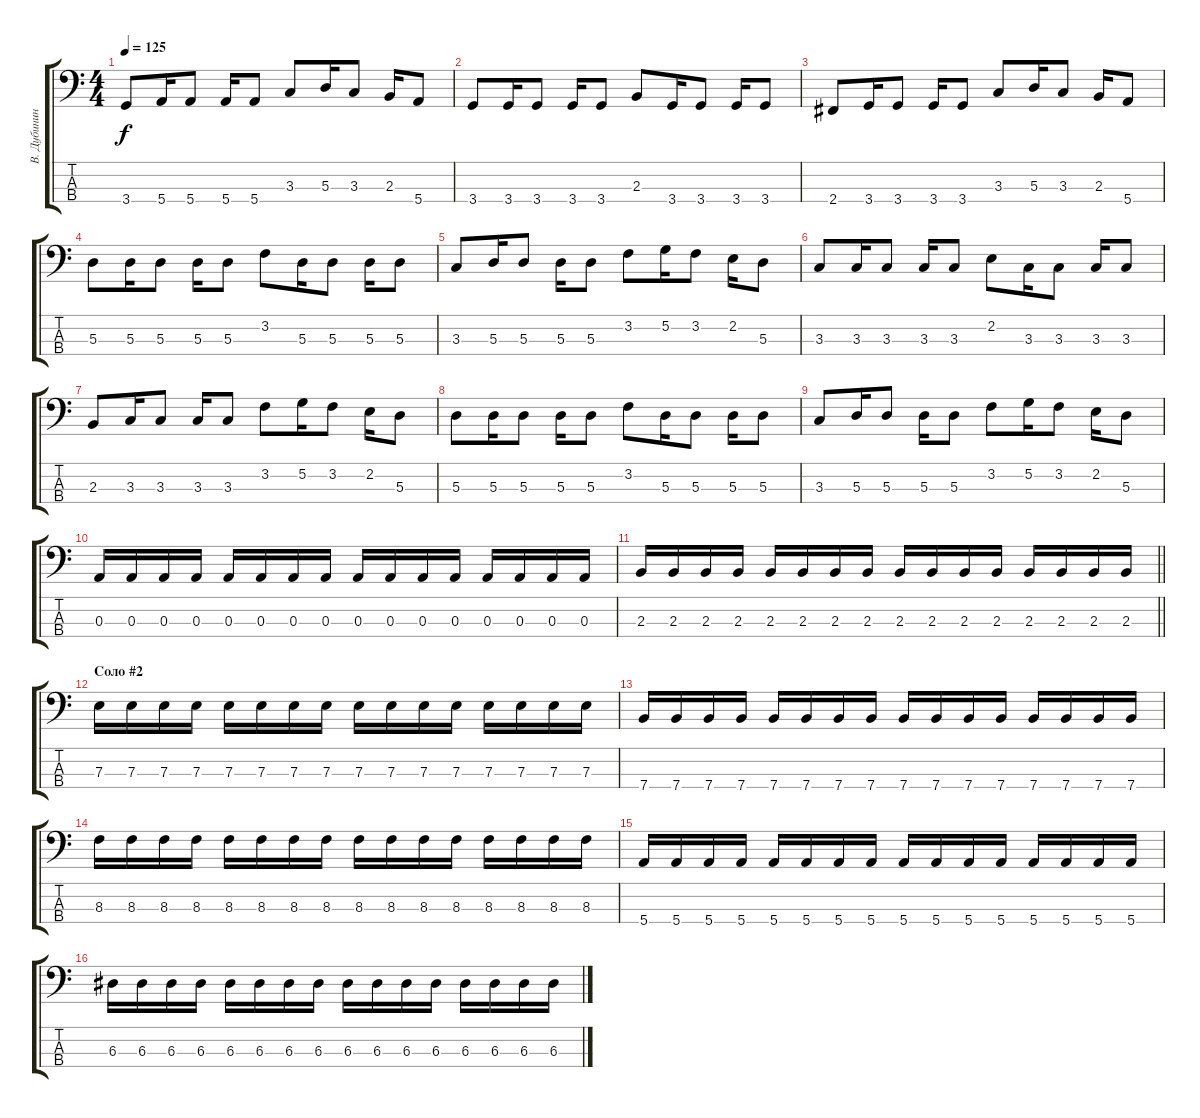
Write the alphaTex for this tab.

\track ("В. Дубинин" "В. Дубинин") {instrument electricbassfinger}
\staff {score tabs}
\tuning (G2 D2 A1 E1) {hide}
\ts (4 4)
\tempo 125
\clef f4
\ks c
3.4.8{dy f} 5.4.16 5.4.8 5.4.16 5.4.8 3.3.8 5.3.16 3.3.8 2.3.16 5.4.8 |
3.4.8 3.4.16 3.4.8 3.4.16 3.4.8 2.3.8 3.4.16 3.4.8 3.4.16 3.4.8 |
2.4.8 3.4.16 3.4.8 3.4.16 3.4.8 3.3.8 5.3.16 3.3.8 2.3.16 5.4.8 |
5.3.8 5.3.16 5.3.8 5.3.16 5.3.8 3.2.8 5.3.16 5.3.8 5.3.16 5.3.8 |
3.3.8 5.3.16 5.3.8 5.3.16 5.3.8 3.2.8 5.2.16 3.2.8 2.2.16 5.3.8 |
3.3.8 3.3.16 3.3.8 3.3.16 3.3.8 2.2.8 3.3.16 3.3.8 3.3.16 3.3.8 |
2.3.8 3.3.16 3.3.8 3.3.16 3.3.8 3.2.8 5.2.16 3.2.8 2.2.16 5.3.8 |
5.3.8 5.3.16 5.3.8 5.3.16 5.3.8 3.2.8 5.3.16 5.3.8 5.3.16 5.3.8 |
3.3.8 5.3.16 5.3.8 5.3.16 5.3.8 3.2.8 5.2.16 3.2.8 2.2.16 5.3.8 |
0.3.16 0.3.16 0.3.16 0.3.16 0.3.16 0.3.16 0.3.16 0.3.16 0.3.16 0.3.16 0.3.16 0.3.16 0.3.16 0.3.16 0.3.16 0.3.16 |
\barLineRight lightlight
2.3.16 2.3.16 2.3.16 2.3.16 2.3.16 2.3.16 2.3.16 2.3.16 2.3.16 2.3.16 2.3.16 2.3.16 2.3.16 2.3.16 2.3.16 2.3.16 |
\section ("" "Соло #2")
7.3.16 7.3.16 7.3.16 7.3.16 7.3.16 7.3.16 7.3.16 7.3.16 7.3.16 7.3.16 7.3.16 7.3.16 7.3.16 7.3.16 7.3.16 7.3.16 |
7.4.16 7.4.16 7.4.16 7.4.16 7.4.16 7.4.16 7.4.16 7.4.16 7.4.16 7.4.16 7.4.16 7.4.16 7.4.16 7.4.16 7.4.16 7.4.16 |
8.3.16 8.3.16 8.3.16 8.3.16 8.3.16 8.3.16 8.3.16 8.3.16 8.3.16 8.3.16 8.3.16 8.3.16 8.3.16 8.3.16 8.3.16 8.3.16 |
5.4.16 5.4.16 5.4.16 5.4.16 5.4.16 5.4.16 5.4.16 5.4.16 5.4.16 5.4.16 5.4.16 5.4.16 5.4.16 5.4.16 5.4.16 5.4.16 |
6.3.16 6.3.16 6.3.16 6.3.16 6.3.16 6.3.16 6.3.16 6.3.16 6.3.16 6.3.16 6.3.16 6.3.16 6.3.16 6.3.16 6.3.16 6.3.16
